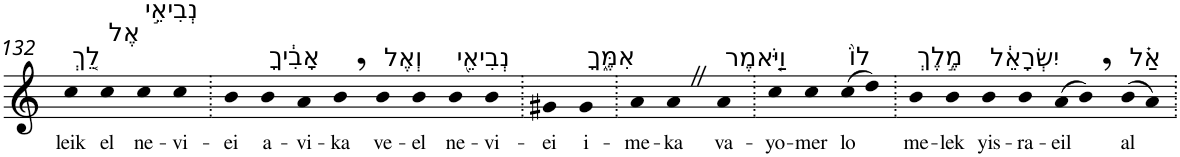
**kern	**text
*part1	*part1
*staff1	*staff1
*I"Piano	*
*I'Pno	*
!!LO:PB:g=z
*clefG2	*
*k[]	*
=132	=132
!LO:TX:a:t=לֵ֚ךְ	!
!	!LO:LY:b
4cc	leik
!LO:TX:a:t=אֶל	!
!	!LO:LY:b
4cc	el
!LO:TX:a:t=נְבִיאֵ֣י	!
!	!LO:LY:b
4cc	ne-
!	!LO:LY:b
4cc	-vi-
=133.	=133.
!	!LO:LY:b
4b	-ei
!LO:TX:a:t=אָבִ֔יךָ	!
!	!LO:LY:b
4b	a-
!	!LO:LY:b
4a	-vi-
!	!LO:LY:b
4b,	-ka
!LO:TX:a:t=וְאֶל	!
!	!LO:LY:b
4b	ve-
!	!LO:LY:b
4b	-el
!LO:TX:a:t=נְבִיאֵ֖י	!
!	!LO:LY:b
4b	ne-
!	!LO:LY:b
4b	-vi-
=134.	=134.
!	!LO:LY:b
4g#X	-ei
!LO:TX:a:t=אִמֶּ֑ךָ	!
!	!LO:LY:b
4g#	i-
=135.	=135.
!	!LO:LY:b
4a	-me-
!	!LO:LY:b
4aZ	-ka
!LO:TX:a:t=וַיֹּ֤אמֶר	!
!	!LO:LY:b
4a	va-
=136.	=136.
!	!LO:LY:b
4cc	-yo-
!	!LO:LY:b
4cc	-mer
!LO:TX:a:t=לוֹ֙	!
!	!LO:LY:b
(>8cc	lo
8dd)	.
=137.	=137.
!LO:TX:a:t=מֶ֣לֶךְ	!
!	!LO:LY:b
4b	me-
!	!LO:LY:b
4b	-lek
!LO:TX:a:t=יִשְׂרָאֵ֔ל	!
!	!LO:LY:b
4b	yis-
!	!LO:LY:b
4b	-ra-
!	!LO:LY:b
(>8a	-eil
8b,)	.
!LO:TX:a:t=אַ֗ל	!
!	!LO:LY:b
(>8b	al
8a)	.
=.	=.
*-	*-
